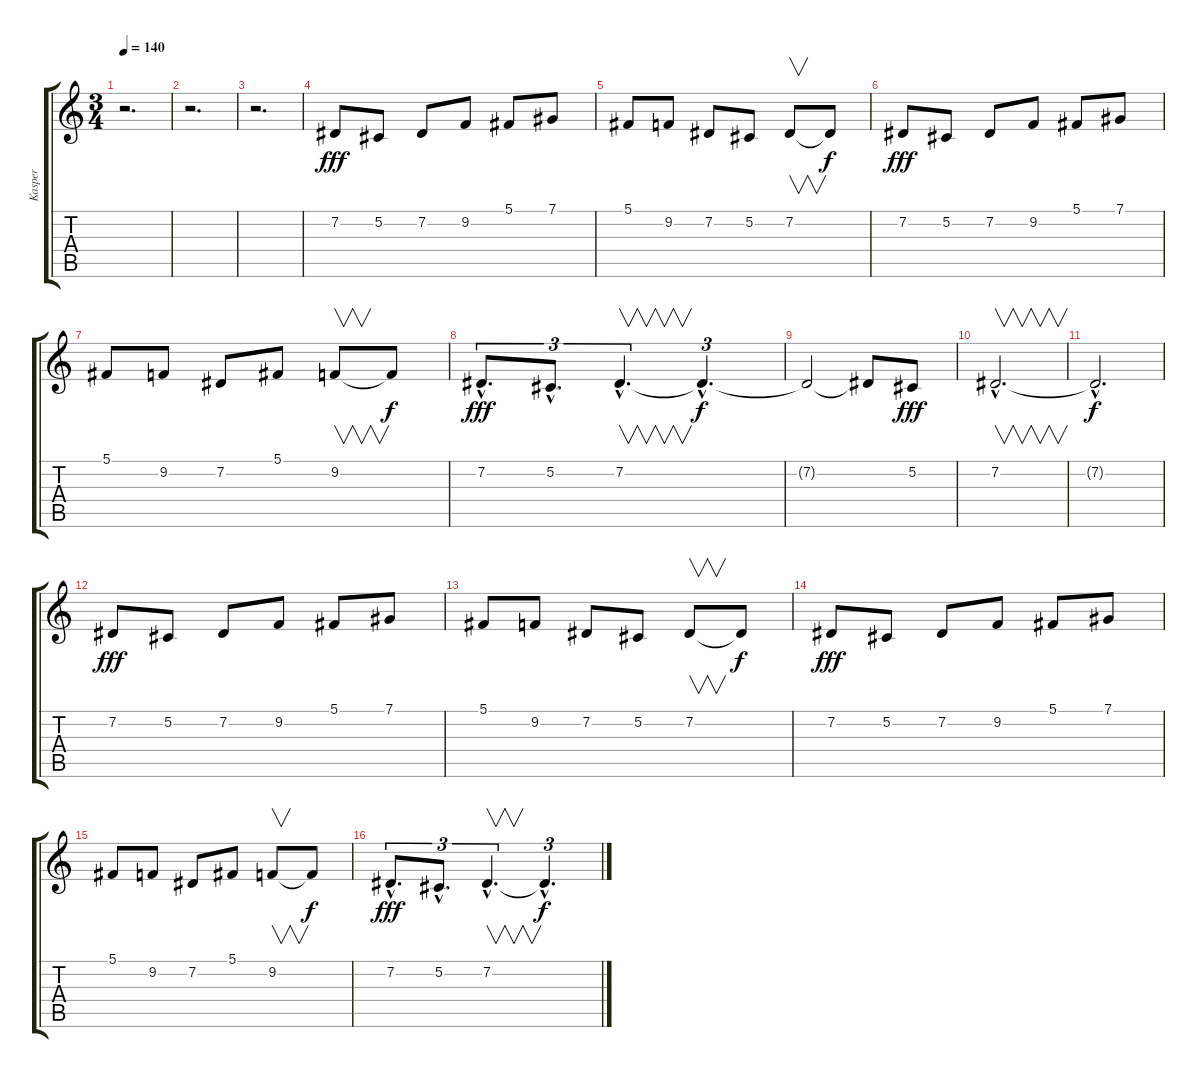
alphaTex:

\track ("Kasper" "Kasper") {instrument pad8sweep}
\staff {score tabs}
\tuning (Db4 Ab3 E3 B2 Gb2 Db2) {hide}
\ts (3 4)
\tempo 140
\clef g2
\ks c
r.2{d dy fff} |
r.2{d} |
r.2{d} |
7.2.8 5.2.8 7.2.8 9.2.8 5.1.8 7.1.8 |
5.1.8 9.2.8 7.2.8 5.2.8 7.2.8{v} 7.2{t}.8{dy f} |
7.2.8{dy fff} 5.2.8 7.2.8 9.2.8 5.1.8 7.1.8 |
5.1.8 9.2.8 7.2.8 5.1.8 9.2.8{v} 9.2{t}.8{dy f} |
7.2{hac}.8{d tu (3 2) dy fff} 5.2{hac}.8{d tu (3 2)} 7.2{hac}.4{v d tu (3 2)} 7.2{hac t}.4{d tu (3 2) dy f} |
7.2{t}.2 7.2{t}.8 5.2.8{dy fff} |
7.2{hac}.2{v d} |
7.2{hac t}.2{d dy f} |
7.2.8{dy fff} 5.2.8 7.2.8 9.2.8 5.1.8 7.1.8 |
5.1.8 9.2.8 7.2.8 5.2.8 7.2.8{v} 7.2{t}.8{dy f} |
7.2.8{dy fff} 5.2.8 7.2.8 9.2.8 5.1.8 7.1.8 |
5.1.8 9.2.8 7.2.8 5.1.8 9.2.8{v} 9.2{t}.8{dy f} |
7.2{hac}.8{d tu (3 2) dy fff} 5.2{hac}.8{d tu (3 2)} 7.2{hac}.4{v d tu (3 2)} 7.2{hac t}.4{d tu (3 2) dy f}
